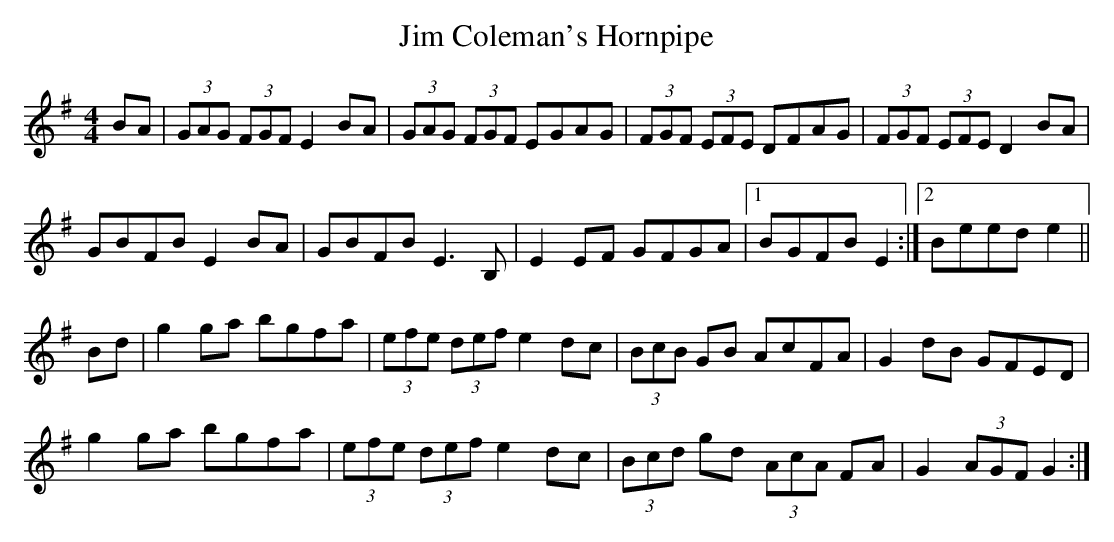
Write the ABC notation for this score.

X:1
T: Jim Coleman's Hornpipe
M: 4/4
L: 1/8
K: G
BA|(3GAG (3FGF E2 BA|(3GAG (3FGF EGAG|\
(3FGF (3EFE DFAG|(3FGF (3EFE D2 BA|
GBFB E2 BA|GBFB E3 B,|E2 EF GFGA|1 BGFB E2 :|2\
Beed e2||
Bd|g2 ga bgfa|(3efe (3def e2 dc|(3BcB GB AcFA|\
G2 dB GFED|
g2 ga bgfa|(3efe (3def e2 dc|(3Bcd gd (3AcA FA|\
G2 (3AGF G2 :|
